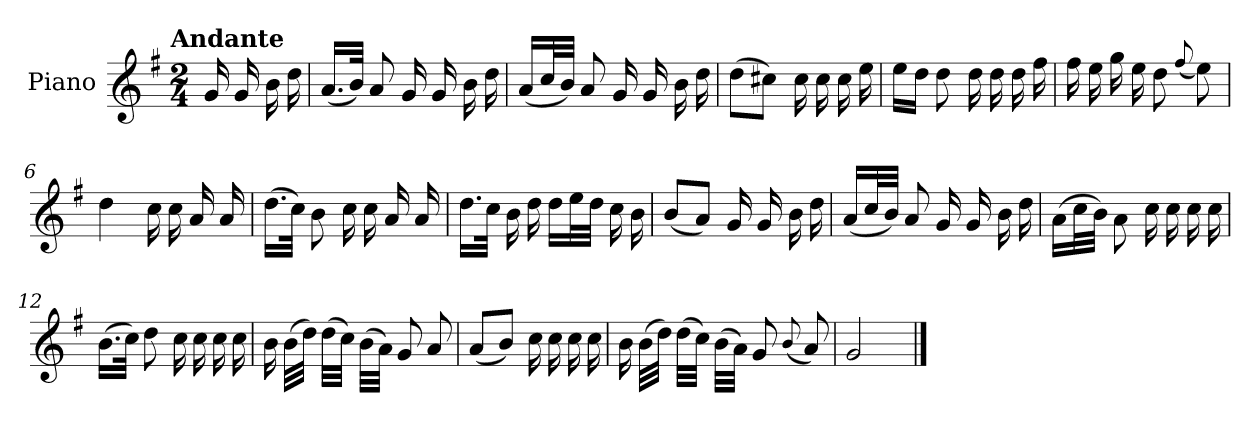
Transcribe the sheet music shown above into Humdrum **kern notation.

**kern
*part1
*staff1
*I"Piano
*I'Pno.
*clefG2
*k[f#]
!!LO:TX:omd:t=Andante
*M2/4
*MM92
=
16g/
16g/
16b\
16dd\
=1
(<16.a/LL
32b/JJk)
8a/
16g/
16g/
16b\
16dd\
=2
(<16a/LL
32cc/L
32b/JJJ)
8a/
16g/
16g/
16b\
16dd\
!!LO:LB:g=z
=3
(>8dd\L
8cc#X\J)
16cc#\
16cc#\
16cc#\
16ee\
=4
16ee\LL
16dd\JJ
8dd\
16dd\
16dd\
16dd\
16ff#\
=5
16ff#\
16ee\
16gg\
16ee\
8dd\
(<8qqff#/
8ee\)
=6
4dd\
16cc\
16cc\
16a/
16a/
!!LO:LB:g=z
=7
(>16.dd\LL
32cc\JJk)
8b\
16cc\
16cc\
16a/
16a/
=8
16.dd\LL
32cc\JJk
16b\
16dd\
16dd\LL
32ee\L
32dd\JJJ
16cc\
16b\
=9
(<8b/L
8a/J)
16g/
16g/
16b\
16dd\
=10
(<16a/LL
32cc/L
32b/JJJ)
8a/
16g/
16g/
16b\
16dd\
!!LO:LB:g=z
=11
(>16a\LL
32cc\L
32b\JJJ)
8a\
16cc\
16cc\
16cc\
16cc\
=12
(>16.b\LL
32cc\JJk)
8dd\
16cc\
16cc\
16cc\
16cc\
=13
16b\
(>32b\LLL
32dd\JJJ)
(>32dd\LLL
32cc\JJJ)
(>32b\LLL
32a\JJJ)
8g/
8a/
!!LO:LB:g=z
=14
(<8a/L
8b/J)
16cc\
16cc\
16cc\
16cc\
=15
16b\
(>32b\LLL
32dd\JJJ)
(>32dd\LLL
32cc\JJJ)
(>32b\LLL
32a\JJJ)
8g/
(<8qqb/
8a/)
=16
2g/
==
*-
